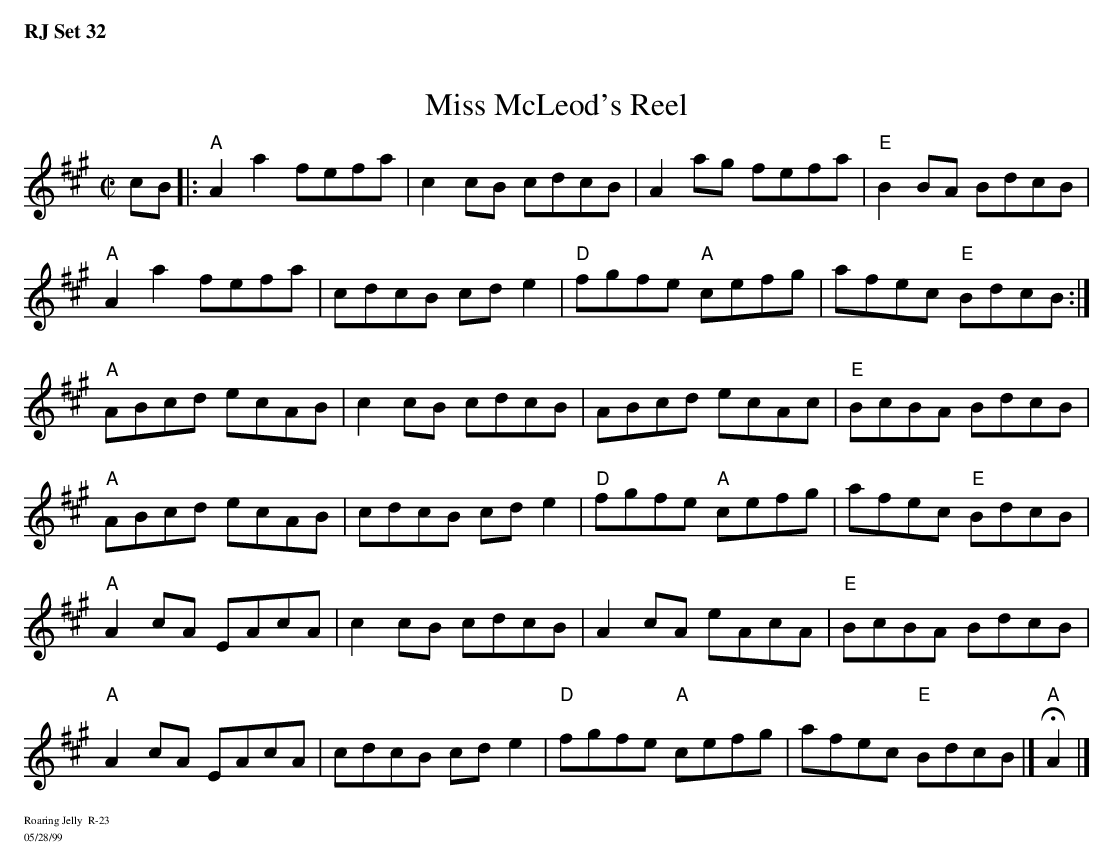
X:1
T: Miss McLeod's Reel
M: C|
K: A
cB|: "A"A2a2 fefa| c2cB cdcB| A2ag fefa| "E"B2BA BdcB|
     "A"A2a2 fefa| cdcB cde2| "D"fgfe "A"cefg| afec "E"BdcB :|
\
"A"ABcd ecAB| c2cB cdcB| ABcd ecAc| "E"BcBA BdcB|
"A"ABcd ecAB| cdcB cde2| "D"fgfe "A"cefg| afec "E"BdcB |
"A"A2cA EAcA| c2cB cdcB| A2cA eAcA| "E"BcBA BdcB|
"A"A2cA EAcA| cdcB cde2| "D"fgfe "A"cefg| afec "E"BdcB |] "A" HA2 |]
